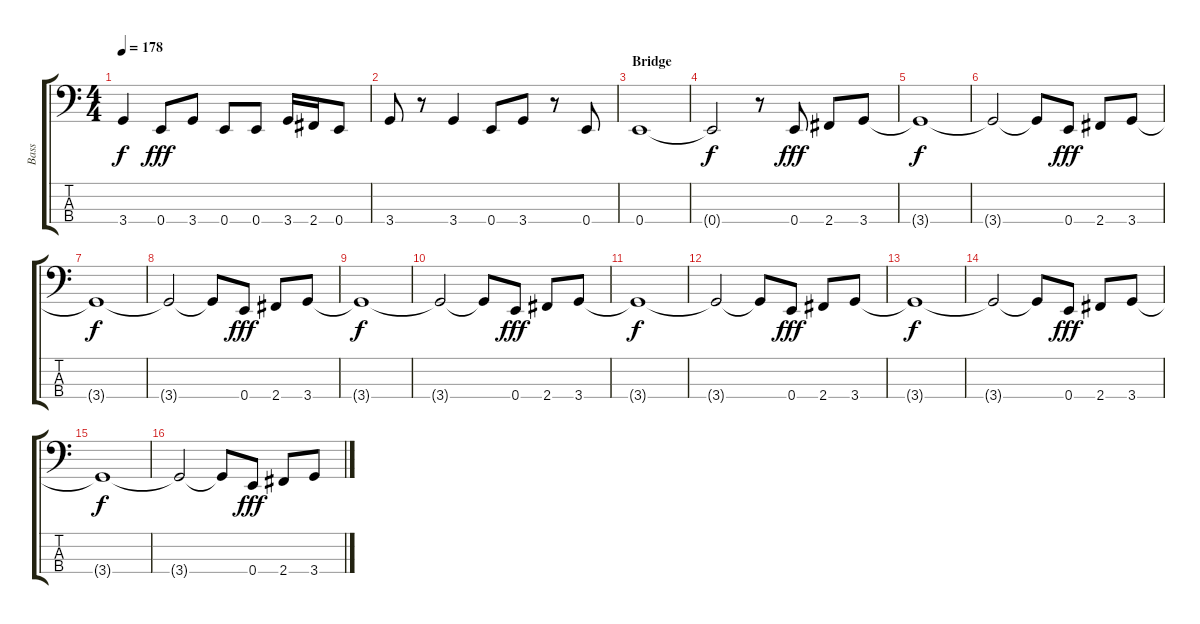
\track ("Bass" "Bass") {instrument electricbasspick}
\staff {score tabs}
\tuning (G2 D2 A1 E1) {hide}
\ts (4 4)
\tempo 178
\clef f4
\ks c
3.4{t}.4{dy f} 0.4.8{dy fff} 3.4.8 0.4.8 0.4.8 3.4.16 2.4.16 0.4.8 |
3.4.8 r.8 3.4.4 0.4.8 3.4.8 r.8 0.4.8 |
\section ("" "Bridge")
0.4.1 |
0.4{t}.2{dy f} r.8 0.4.8{dy fff} 2.4.8 3.4.8 |
3.4{t}.1{dy f} |
3.4{t}.2 3.4{t}.8 0.4.8{dy fff} 2.4.8 3.4.8 |
3.4{t}.1{dy f} |
3.4{t}.2 3.4{t}.8 0.4.8{dy fff} 2.4.8 3.4.8 |
3.4{t}.1{dy f} |
3.4{t}.2 3.4{t}.8 0.4.8{dy fff} 2.4.8 3.4.8 |
3.4{t}.1{dy f} |
3.4{t}.2 3.4{t}.8 0.4.8{dy fff} 2.4.8 3.4.8 |
3.4{t}.1{dy f} |
3.4{t}.2 3.4{t}.8 0.4.8{dy fff} 2.4.8 3.4.8 |
3.4{t}.1{dy f} |
3.4{t}.2 3.4{t}.8 0.4.8{dy fff} 2.4.8 3.4.8
